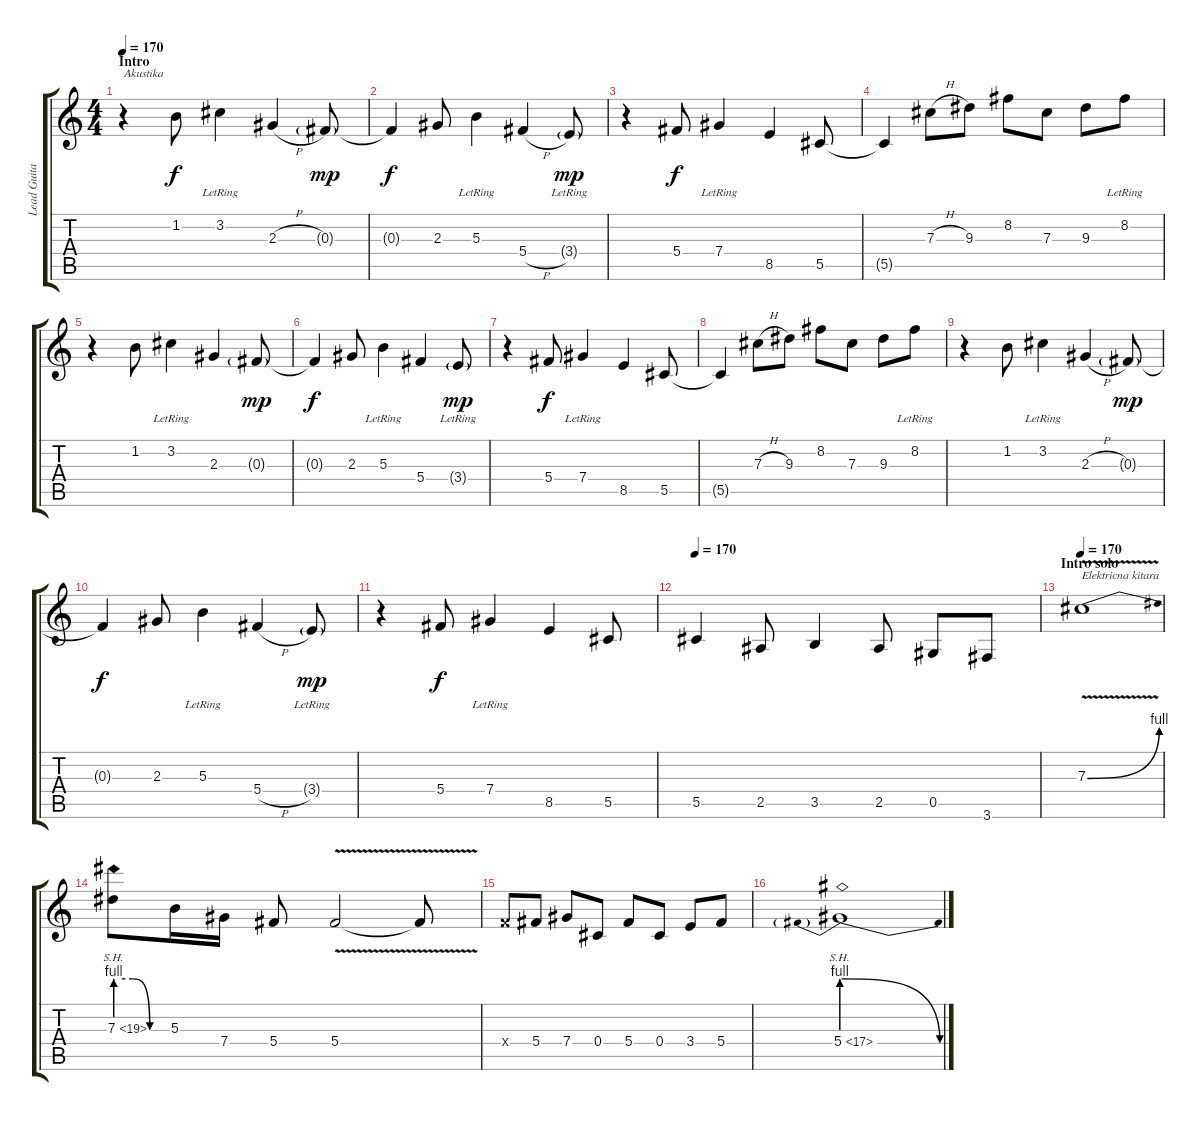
\track ("Lead Guitar - Joni" "Lead Guita") {instrument overdrivenguitar}
\staff {score tabs}
\tuning (Eb4 Bb3 Gb3 Db3 Ab2 Eb2) {hide}
\ts (4 4)
\section ("" "Intro")
\tempo 170
\tempo 120
\tempo 170
\clef g2
\ks c
r.4{txt "Akustika" dy f instrument acousticguitarsteel} 1.2.8 3.2{lr}.4 2.3{h}.4 0.3{g}.8{dy mp} |
0.3{t}.4{dy f} 2.3.8 5.3{lr}.4 5.4{h}.4 3.4{g lr}.8{dy mp} |
r.4 5.4.8{dy f} 7.4{lr}.4 8.5.4 5.5.8 |
5.5{t}.4 7.3{h}.8 9.3.8 8.2.8 7.3.8 9.3.8 8.2{lr}.8 |
r.4 1.2.8 3.2{lr}.4 2.3.4 0.3{g}.8{dy mp} |
0.3{t}.4{dy f} 2.3.8 5.3{lr}.4 5.4.4 3.4{g lr}.8{dy mp} |
r.4 5.4.8{dy f} 7.4{lr}.4 8.5.4 5.5.8 |
5.5{t}.4 7.3{h}.8 9.3.8 8.2.8 7.3.8 9.3.8 8.2{lr}.8 |
r.4 1.2.8 3.2{lr}.4 2.3{h}.4 0.3{g}.8{dy mp} |
0.3{t}.4{dy f} 2.3.8 5.3{lr}.4 5.4{h}.4 3.4{g lr}.8{dy mp} |
r.4 5.4.8{dy f} 7.4{lr}.4 8.5.4 5.5.8 |
\tempo 170
5.5.4 2.5.8 3.5.4 2.5.8 0.5.8 3.6.8 |
\section ("" "Intro solo")
\tempo 170
7.3{be (bend 0 0 60 4) v}.1{txt "Elektricna kitara" instrument overdrivenguitar} |
7.3{be (custom 0 4 20 4 40 0 60 0) sh 12}.8 5.3.16 7.4.16 5.4.8 5.4{v}.2 5.4{t}.8 |
4.4{x}.8 5.4.8 7.4.8 0.4.8 5.4.8 0.4.8 3.4.8 5.4.8 |
5.4{be (prebendrelease 0 4 60 0) sh 12}.1
